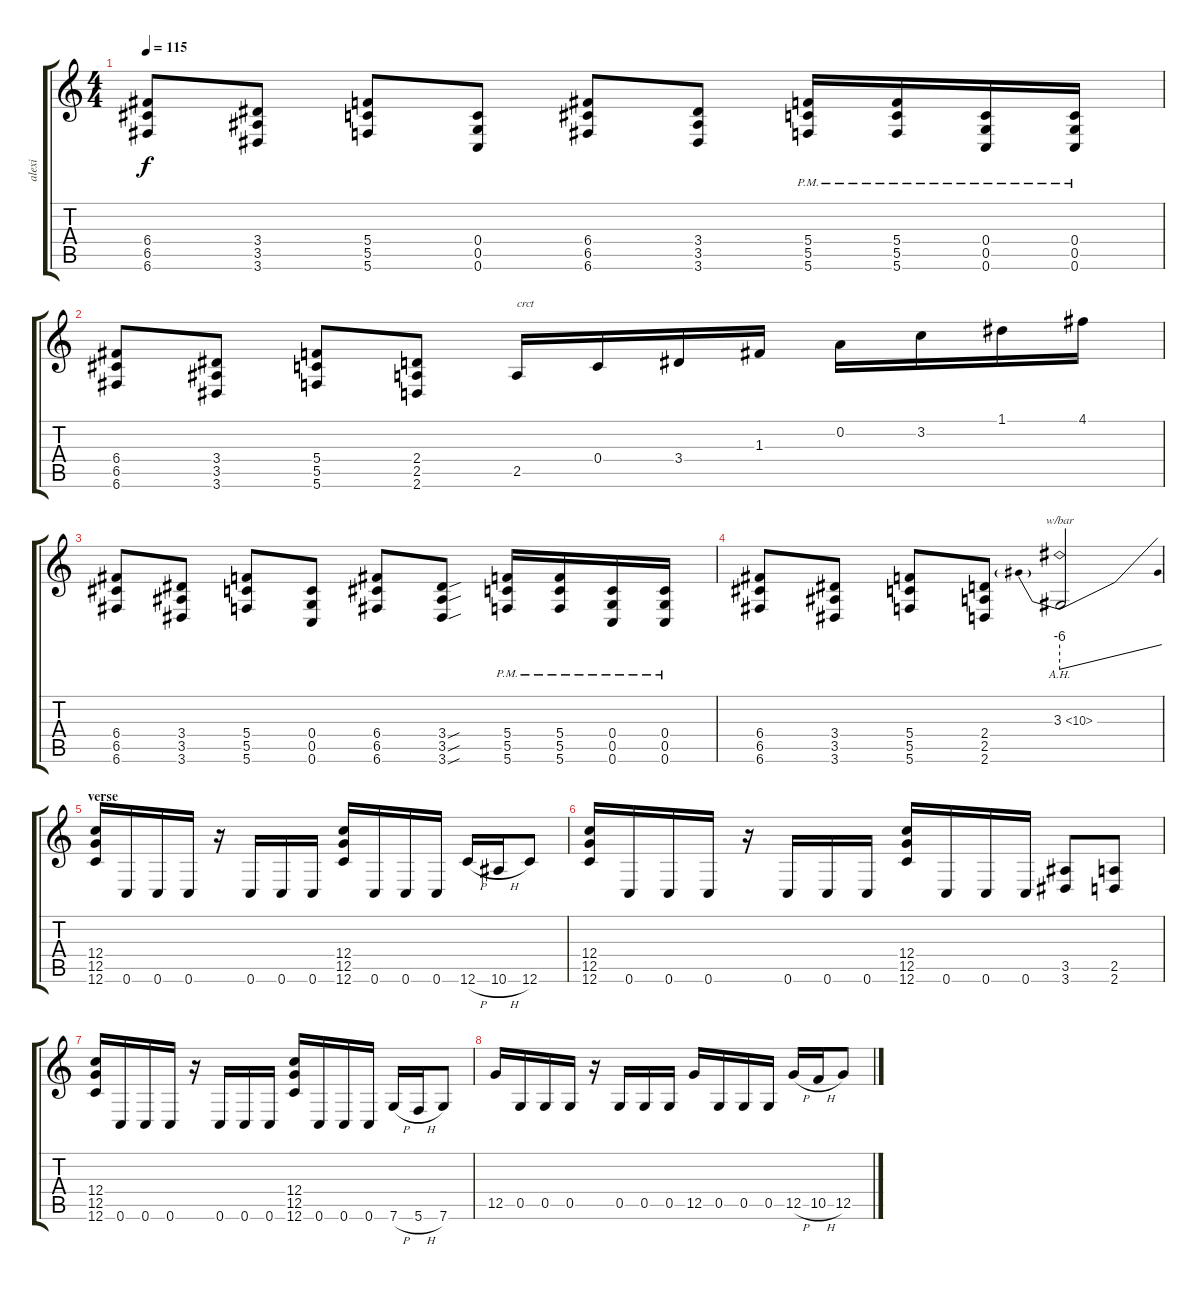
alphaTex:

\track ("alexi" "alexi") {instrument distortionguitar}
\staff {score tabs}
\tuning (D4 A3 F3 C3 G2 C2) {hide}
\ts (4 4)
\tempo 115
\clef g2
\ks c
(6.4 6.5 6.6).8{dy f} (3.4 3.5 3.6).8 (5.4 5.5 5.6).8 (0.4 0.5 0.6).8 (6.4 6.5 6.6).8 (3.4 3.5 3.6).8 (5.4{pm} 5.5{pm} 5.6{pm}).16 (5.4{pm} 5.5{pm} 5.6{pm}).16 (0.4{pm} 0.5{pm} 0.6{pm}).16 (0.4{pm} 0.5{pm} 0.6{pm}).16 |
(6.4 6.5 6.6).8 (3.4 3.5 3.6).8 (5.4 5.5 5.6).8 (2.4 2.5 2.6).8 2.5.16{txt "crct"} 0.4.16 3.4.16 1.3.16 0.2.16 3.2.16 1.1.16 4.1.16 |
(6.4 6.5 6.6).8 (3.4 3.5 3.6).8 (5.4 5.5 5.6).8 (0.4 0.5 0.6).8 (6.4 6.5 6.6).8 (3.4{sou} 3.5{sou} 3.6{sou}).8 (5.4{pm} 5.5{pm} 5.6{pm}).16 (5.4{pm} 5.5{pm} 5.6{pm}).16 (0.4{pm} 0.5{pm} 0.6{pm}).16 (0.4{pm} 0.5{pm} 0.6{pm}).16 |
(6.4 6.5 6.6).8 (3.4 3.5 3.6).8 (5.4 5.5 5.6).8 (2.4 2.5 2.6).8 3.3{ah 7}.2{tbe (predivedive default 0 -24 60 0)} |
\section ("" "verse")
(12.4 12.5 12.6).16 0.6.16 0.6.16 0.6.16 r.16 0.6.16 0.6.16 0.6.16 (12.4 12.5 12.6).16 0.6.16 0.6.16 0.6.16 12.6{h}.16 10.6{h}.16 12.6.8 |
(12.4 12.5 12.6).16 0.6.16 0.6.16 0.6.16 r.16 0.6.16 0.6.16 0.6.16 (12.4 12.5 12.6).16 0.6.16 0.6.16 0.6.16 (3.5 3.6).8 (2.5 2.6).8 |
(12.4 12.5 12.6).16 0.6.16 0.6.16 0.6.16 r.16 0.6.16 0.6.16 0.6.16 (12.4 12.5 12.6).16 0.6.16 0.6.16 0.6.16 7.6{h}.16 5.6{h}.16 7.6.8 |
12.5.16 0.5.16 0.5.16 0.5.16 r.16 0.5.16 0.5.16 0.5.16 12.5.16 0.5.16 0.5.16 0.5.16 12.5{h}.16 10.5{h}.16 12.5.8
